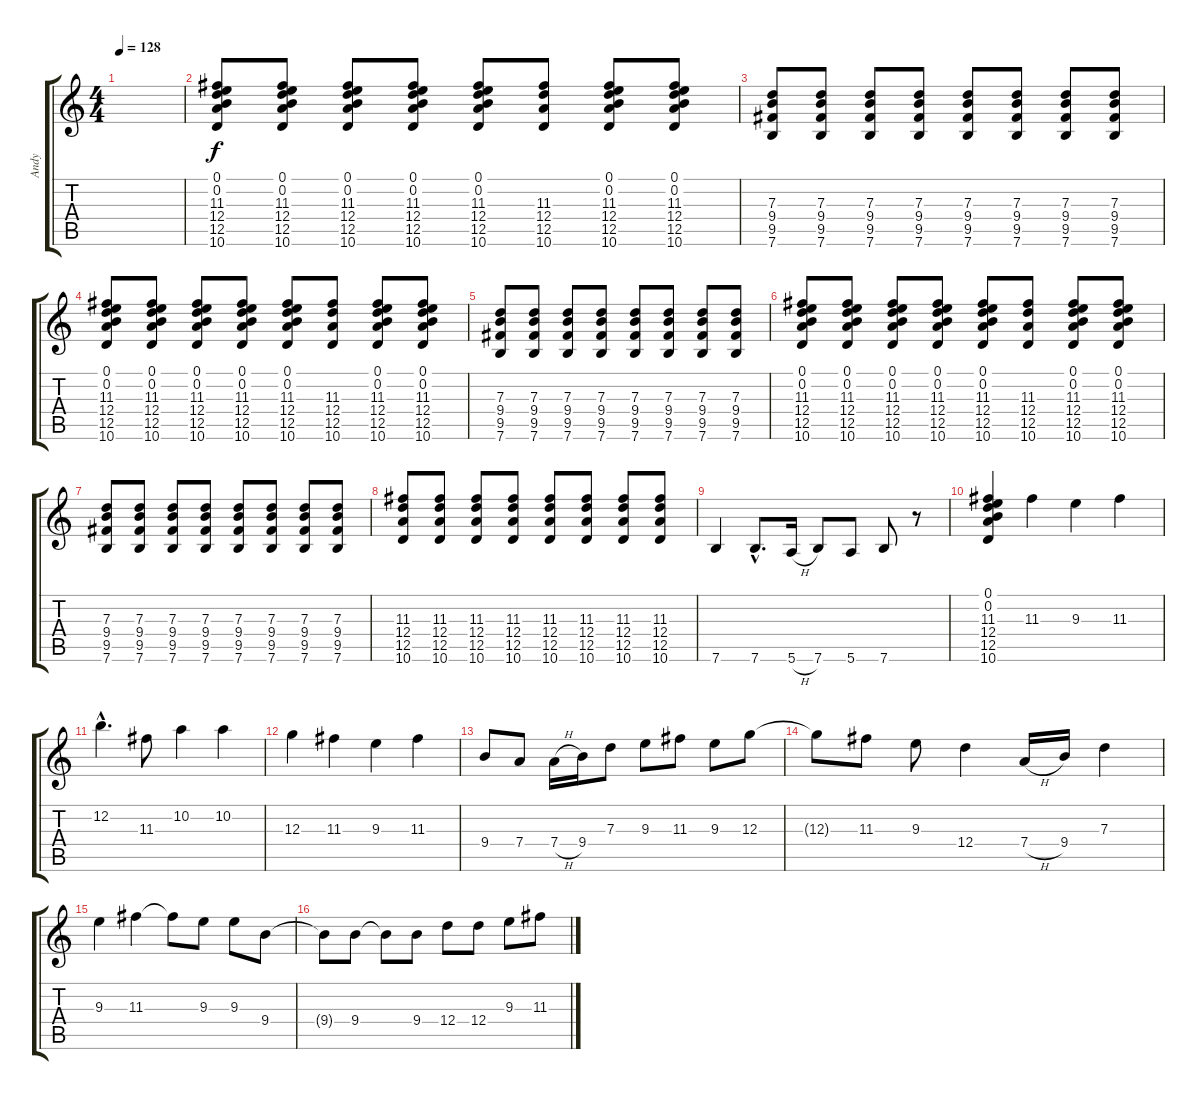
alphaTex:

\track ("Andy" "Andy") {instrument distortionguitar}
\staff {score tabs}
\tuning (E4 B3 G3 D3 A2 E2) {hide}
\ts (4 4)
\tempo 128
\clef g2
\ks c
|
(0.1 0.2 11.3 12.4 12.5 10.6).8 (0.1 0.2 11.3 12.4 12.5 10.6).8 (0.1 0.2 11.3 12.4 12.5 10.6).8 (0.1 0.2 11.3 12.4 12.5 10.6).8 (0.1 0.2 11.3 12.4 12.5 10.6).8 (11.3 12.4 12.5 10.6).8 (0.1 0.2 11.3 12.4 12.5 10.6).8 (0.1 0.2 11.3 12.4 12.5 10.6).8 |
(7.3 9.4 9.5 7.6).8 (7.3 9.4 9.5 7.6).8 (7.3 9.4 9.5 7.6).8 (7.3 9.4 9.5 7.6).8 (7.3 9.4 9.5 7.6).8 (7.3 9.4 9.5 7.6).8 (7.3 9.4 9.5 7.6).8 (7.3 9.4 9.5 7.6).8 |
(0.1 0.2 11.3 12.4 12.5 10.6).8 (0.1 0.2 11.3 12.4 12.5 10.6).8 (0.1 0.2 11.3 12.4 12.5 10.6).8 (0.1 0.2 11.3 12.4 12.5 10.6).8 (0.1 0.2 11.3 12.4 12.5 10.6).8 (11.3 12.4 12.5 10.6).8 (0.1 0.2 11.3 12.4 12.5 10.6).8 (0.1 0.2 11.3 12.4 12.5 10.6).8 |
(7.3 9.4 9.5 7.6).8 (7.3 9.4 9.5 7.6).8 (7.3 9.4 9.5 7.6).8 (7.3 9.4 9.5 7.6).8 (7.3 9.4 9.5 7.6).8 (7.3 9.4 9.5 7.6).8 (7.3 9.4 9.5 7.6).8 (7.3 9.4 9.5 7.6).8 |
(0.1 0.2 11.3 12.4 12.5 10.6).8 (0.1 0.2 11.3 12.4 12.5 10.6).8 (0.1 0.2 11.3 12.4 12.5 10.6).8 (0.1 0.2 11.3 12.4 12.5 10.6).8 (0.1 0.2 11.3 12.4 12.5 10.6).8 (11.3 12.4 12.5 10.6).8 (0.1 0.2 11.3 12.4 12.5 10.6).8 (0.1 0.2 11.3 12.4 12.5 10.6).8 |
(7.3 9.4 9.5 7.6).8 (7.3 9.4 9.5 7.6).8 (7.3 9.4 9.5 7.6).8 (7.3 9.4 9.5 7.6).8 (7.3 9.4 9.5 7.6).8 (7.3 9.4 9.5 7.6).8 (7.3 9.4 9.5 7.6).8 (7.3 9.4 9.5 7.6).8 |
(11.3 12.4 12.5 10.6).8 (11.3 12.4 12.5 10.6).8 (11.3 12.4 12.5 10.6).8 (11.3 12.4 12.5 10.6).8 (11.3 12.4 12.5 10.6).8 (11.3 12.4 12.5 10.6).8 (11.3 12.4 12.5 10.6).8 (11.3 12.4 12.5 10.6).8 |
7.6.4 7.6{hac}.8{d} 5.6{h}.16 7.6.8 5.6.8 7.6.8 r.8 |
(0.1 0.2 11.3 12.4 12.5 10.6).4 11.3.4 9.3.4 11.3.4 |
12.2{hac}.4{d} 11.3.8 10.2.4 10.2.4 |
12.3.4 11.3.4 9.3.4 11.3.4 |
9.4.8 7.4.8 7.4{h}.16 9.4.16 7.3.8 9.3.8 11.3.8 9.3.8 12.3.8 |
12.3{t}.8 11.3.8 9.3.8 12.4.4 7.4{h}.16 9.4.16 7.3.4 |
9.3.4 11.3.4 11.3{t}.8 9.3.8 9.3.8 9.4.8 |
9.4{t}.8 9.4.8 9.4{t}.8 9.4.8 12.4.8 12.4.8 9.3.8 11.3.8
